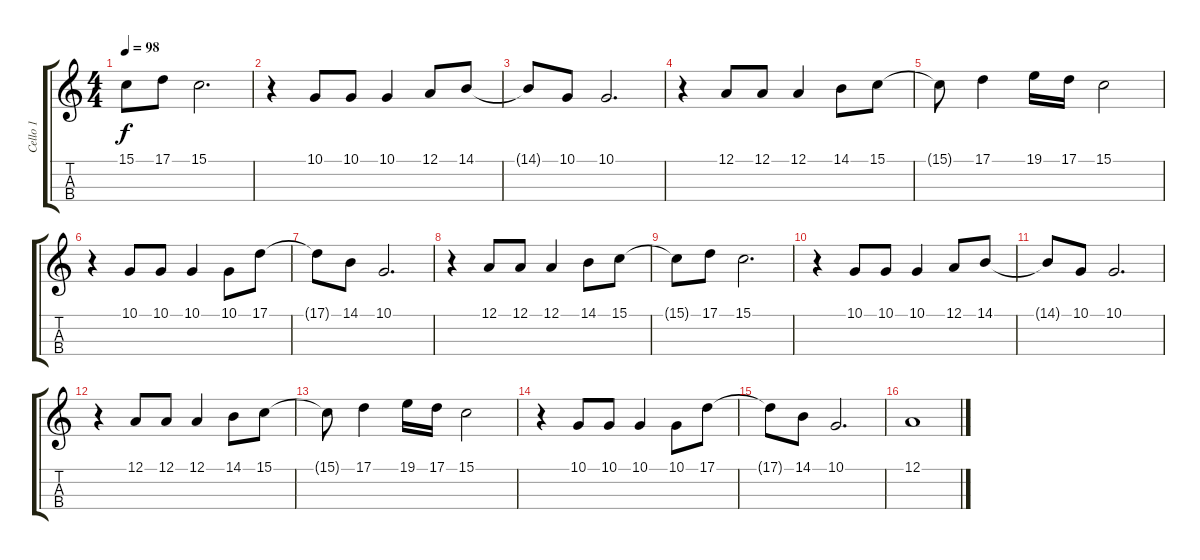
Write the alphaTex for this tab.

\track ("Cello 1" "Cello 1") {instrument cello}
\staff {score tabs}
\tuning (A3 D3 G2 C2) {hide}
\ts (4 4)
\tempo 98
\clef g2
\ks c
15.1{t}.8{dy f} 17.1.8 15.1.2{d} |
r.4 10.1.8 10.1.8 10.1.4 12.1.8 14.1.8 |
14.1{t}.8 10.1.8 10.1.2{d} |
r.4 12.1.8 12.1.8 12.1.4 14.1.8 15.1.8 |
15.1{t}.8 17.1.4 19.1.16 17.1.16 15.1.2 |
r.4 10.1.8 10.1.8 10.1.4 10.1.8 17.1.8 |
17.1{t}.8 14.1.8 10.1.2{d} |
r.4 12.1.8 12.1.8 12.1.4 14.1.8 15.1.8 |
15.1{t}.8 17.1.8 15.1.2{d} |
r.4 10.1.8 10.1.8 10.1.4 12.1.8 14.1.8 |
14.1{t}.8 10.1.8 10.1.2{d} |
r.4 12.1.8 12.1.8 12.1.4 14.1.8 15.1.8 |
15.1{t}.8 17.1.4 19.1.16 17.1.16 15.1.2 |
r.4 10.1.8 10.1.8 10.1.4 10.1.8 17.1.8 |
17.1{t}.8 14.1.8 10.1.2{d} |
12.1.1
